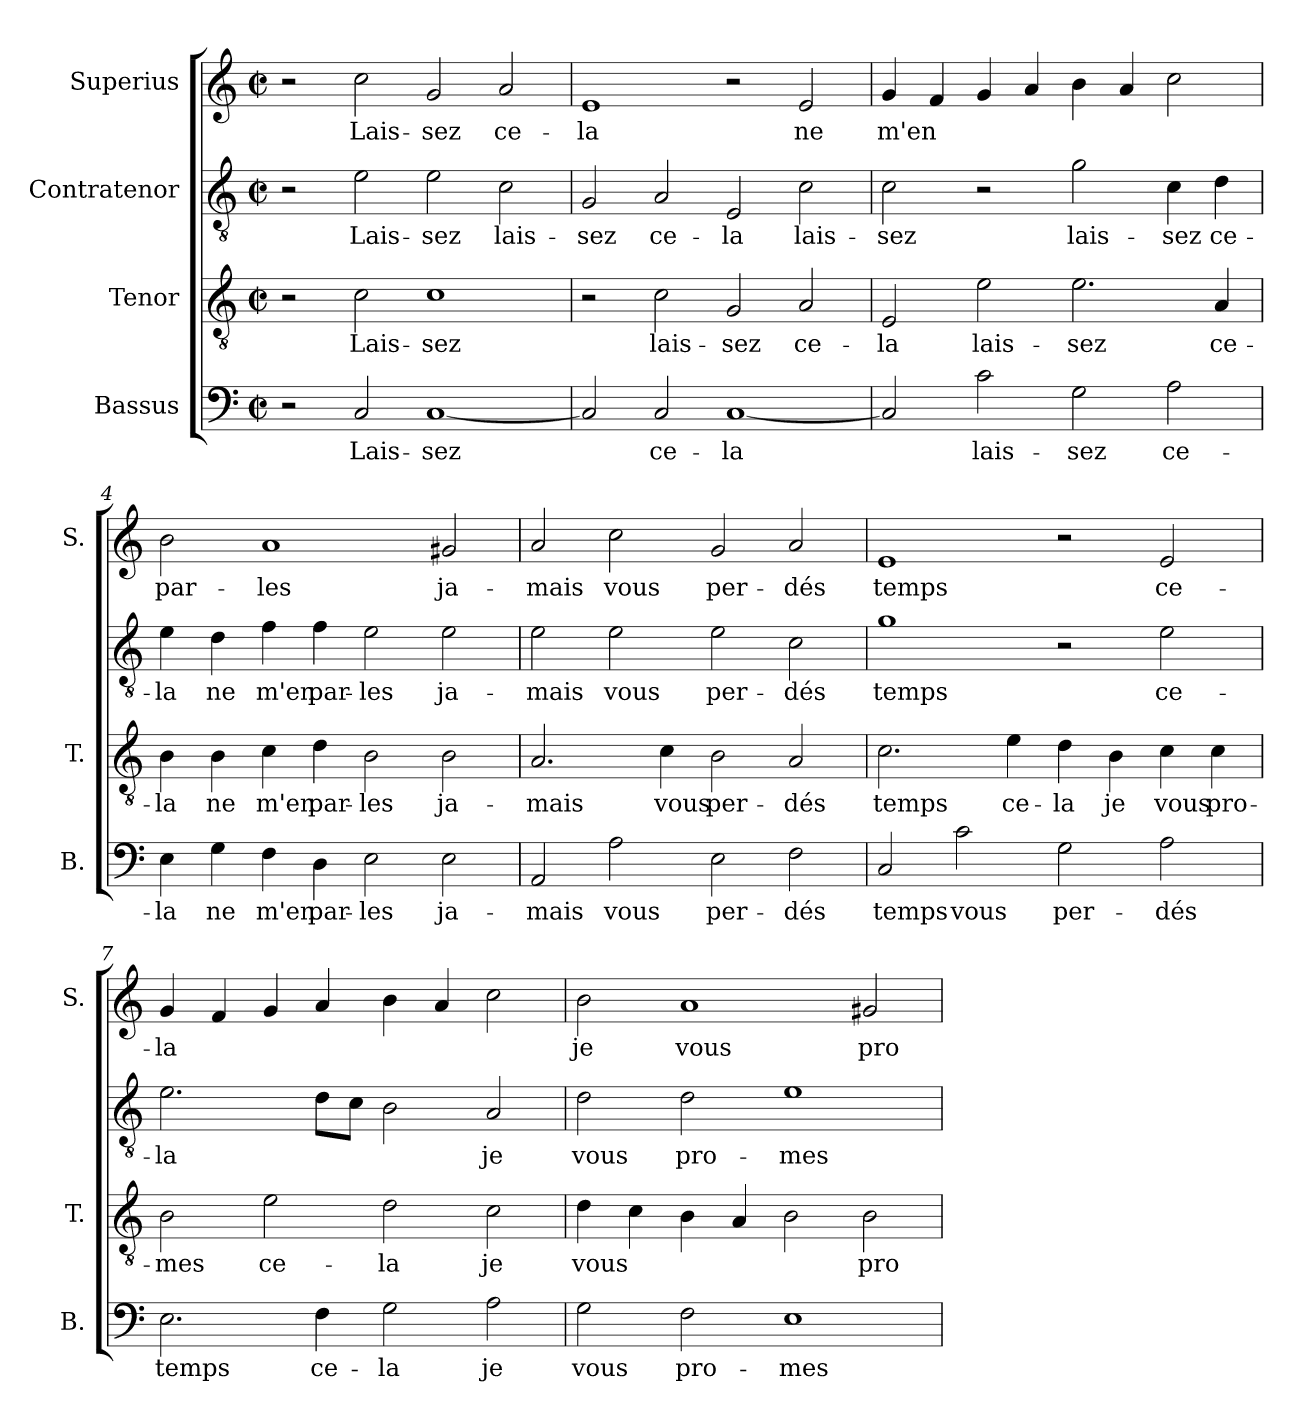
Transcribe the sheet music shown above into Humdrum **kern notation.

**kern	**text	**kern	**text	**kern	**text	**kern	**text
*part4	*part4	*part3	*part3	*part2	*part2	*part1	*part1
*staff4	*staff4	*staff3	*staff3	*staff2	*staff2	*staff1	*staff1
*I"Bassus	*	*I"Tenor	*	*I"Contratenor	*	*I"Superius	*
*I'B.	*	*I'T.	*	*	*	*I'S.	*
*clefF4	*	*clefGv2	*	*clefGv2	*	*clefG2	*
*k[]	*	*k[]	*	*k[]	*	*k[]	*
*C:	*	*C:	*	*C:	*	*C:	*
*M2/2	*	*M2/2	*	*M2/2	*	*M2/2	*
*met(c|)	*	*met(c|)	*	*met(c|)	*	*met(c|)	*
=1	=1	=1	=1	=1	=1	=1	=1
2r	.	2r	.	2r	.	2r	.
2C/	Lais-	2c\	Lais-	2e\	Lais-	2cc\	Lais-
[1C/	-sez	1c\	-sez	2e\	-sez	2g/	-sez
.	.	.	.	2c\	lais-	2a/	ce-
=2	=2	=2	=2	=2	=2	=2	=2
2C/]	.	2r	.	2G/	-sez	1e/	-la
2C/	ce-	2c\	lais-	2A/	ce-	.	.
[1C/	-la	2G/	-sez	2E/	-la	2r	.
.	.	2A/	ce-	2c\	lais-	2e/	ne
=3	=3	=3	=3	=3	=3	=3	=3
2C/]	.	2E/	-la	2c\	-sez	4g/	m'en
.	.	.	.	.	.	4f/	.
2c\	lais-	2e\	lais-	2r	.	4g/	.
.	.	.	.	.	.	4a/	.
2G\	-sez	2.e\	-sez	2g\	lais-	4b\	.
.	.	.	.	.	.	4a/	.
2A\	ce-	.	.	4c\	-sez	2cc\	.
.	.	4A/	ce-	4d\	ce-	.	.
=4	=4	=4	=4	=4	=4	=4	=4
4E\	-la	4B\	-la	4e\	-la	2b\	par-
4G\	ne	4B\	ne	4d\	ne	.	.
4F\	m'en	4c\	m'en	4f\	m'en	1a/	-les
4D\	par-	4d\	par-	4f\	par-	.	.
2E\	-les	2B\	-les	2e\	-les	.	.
2E\	ja-	2B\	ja-	2e\	ja-	2g#X/	ja-
=5	=5	=5	=5	=5	=5	=5	=5
2AA/	-mais	2.A/	-mais	2e\	-mais	2a/	-mais
2A\	vous	.	.	2e\	vous	2cc\	vous
.	.	4c\	vous	.	.	.	.
2E\	per-	2B\	per-	2e\	per-	2g/	per-
2F\	-dés	2A/	-dés	2c\	-dés	2a/	-dés
!!LO:LB:g=z
=6	=6	=6	=6	=6	=6	=6	=6
2C/	temps	2.c\	temps	1g\	temps	1e/	temps
2c\	vous	.	.	.	.	.	.
.	.	4e\	ce-	.	.	.	.
2G\	per-	4d\	-la	2r	.	2r	.
.	.	4B\	je	.	.	.	.
2A\	-dés	4c\	vous	2e\	ce-	2e/	ce-
.	.	4c\	pro-	.	.	.	.
=7	=7	=7	=7	=7	=7	=7	=7
2.E\	temps	2B\	-mes	2.e\	-la	4g/	-la
.	.	.	.	.	.	4f/	.
.	.	2e\	ce-	.	.	4g/	.
4F\	ce-	.	.	8d\L	.	4a/	.
.	.	.	.	8c\J	.	.	.
2G\	-la	2d\	-la	2B\	.	4b\	.
.	.	.	.	.	.	4a/	.
2A\	je	2c\	je	2A/	je	2cc\	.
=8	=8	=8	=8	=8	=8	=8	=8
2G\	vous	4d\	vous	2d\	vous	2b\	je
.	.	4c\	.	.	.	.	.
2F\	pro-	4B\	.	2d\	pro-	1a/	vous
.	.	4A/	.	.	.	.	.
1E\	-mes	2B\	.	1e\	-mes	.	.
.	.	2B\	pro-	.	.	2g#X/	pro-
=	=	=	=	=	=	=	=
*-	*-	*-	*-	*-	*-	*-	*-
